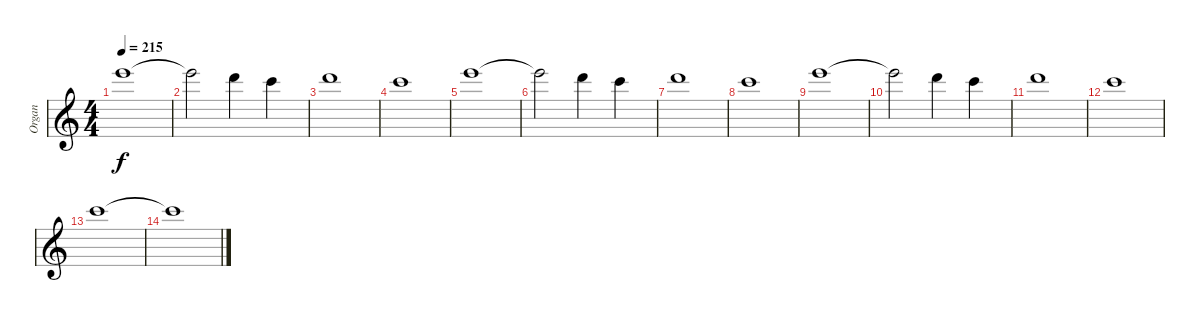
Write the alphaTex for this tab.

\track ("Organ" "Organ") {instrument drawbarorgan}
\staff {score}
\tuning (E4 B3 G3 D3 A2 E2 B1) {hide}
\ts (4 4)
\tempo 215
\clef g2
\ks c
24.1.1{dy f} |
24.1{t}.2 22.1.4 20.1.4 |
22.1.1 |
20.1.1 |
24.1.1 |
24.1{t}.2 22.1.4 20.1.4 |
22.1.1 |
20.1.1 |
24.1.1 |
24.1{t}.2 22.1.4 20.1.4 |
22.1.1 |
20.1.1 |
20.1.1 |
20.1{t}.1
